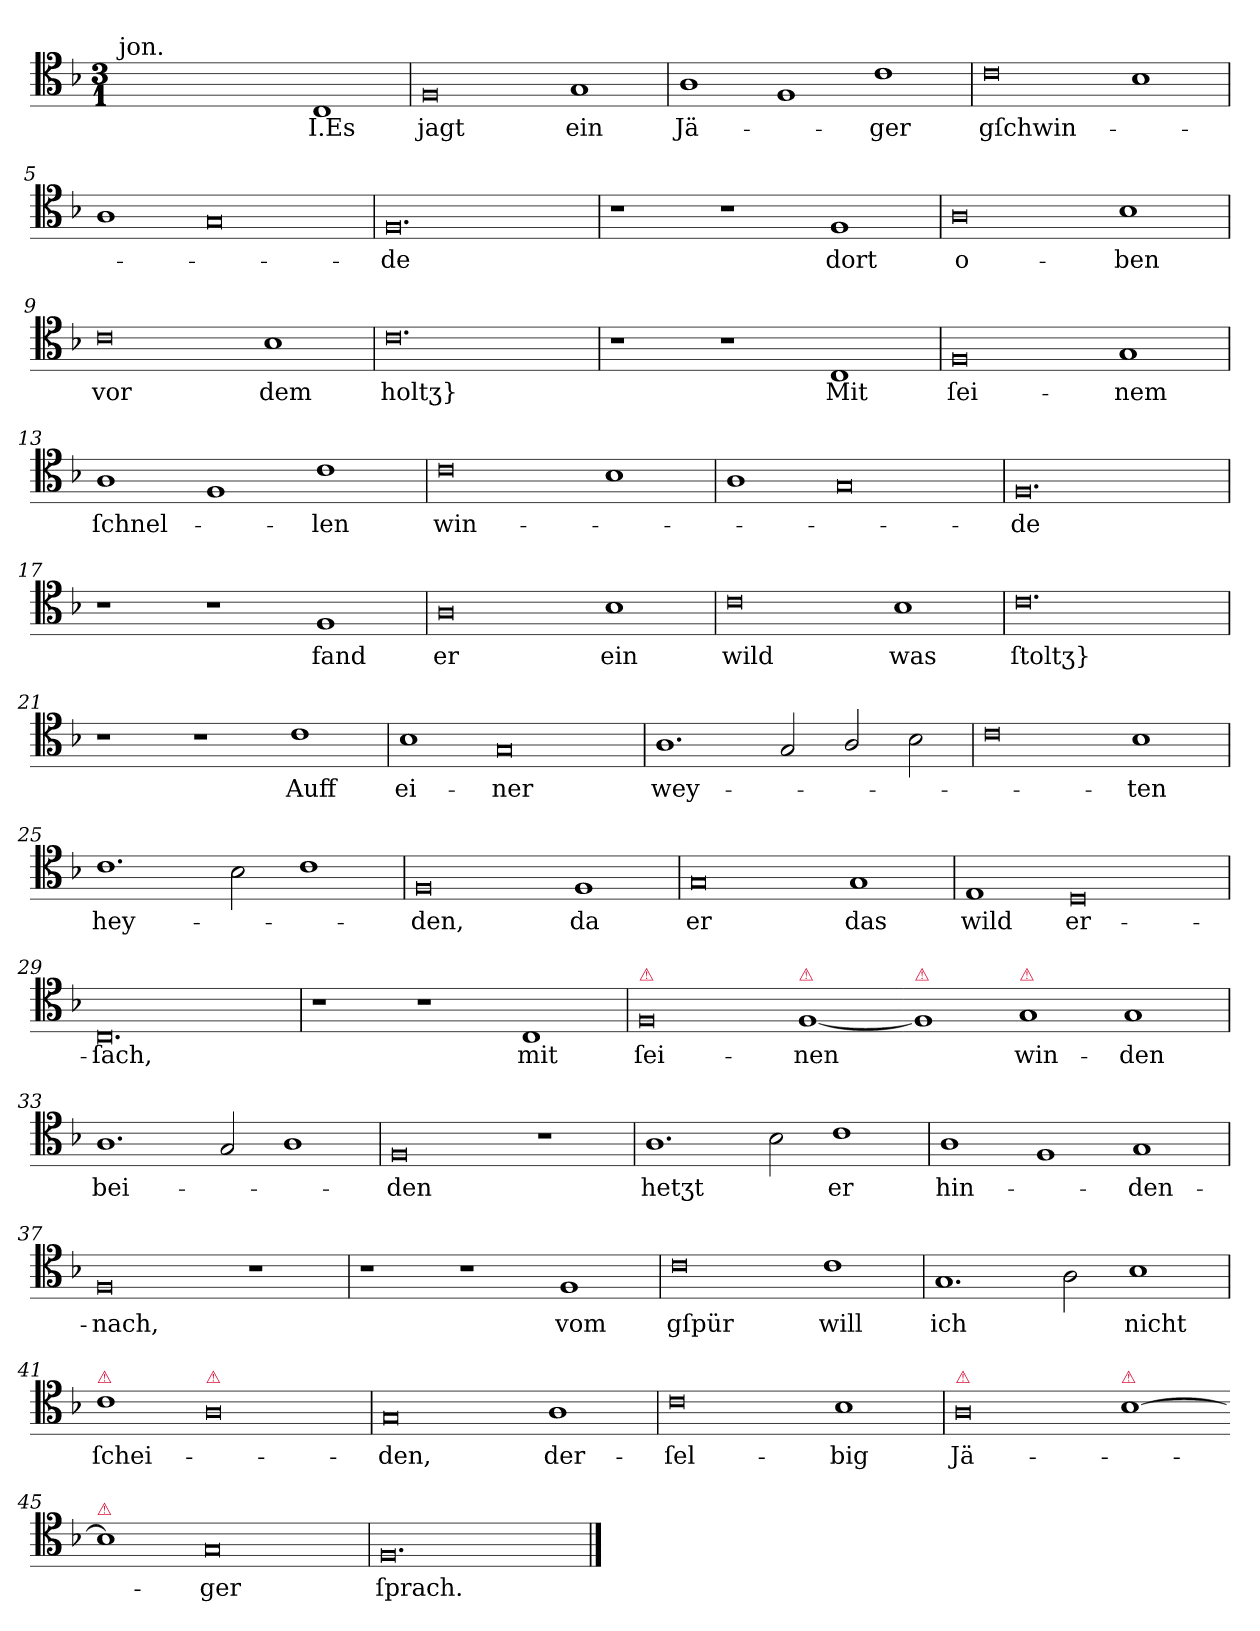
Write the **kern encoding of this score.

**kern	**text
*part1	*part1
*staff1	*staff1
*clefC4	*
*k[b-]	*
*F:ion	*
*M3/1	*
=1	=1
!LO:TX:a:t=jon.	!
1ryy	.
1ryy	.
1C	I.Es
=2	=2
0F	jagt
1G	ein
=3	=3
1A	Jä-
1F	.
1c	-ger
=4	=4
0c	gſchwin-
1B-	.
=5	=5
1A	.
0G	.
=6	=6
0.F	-de
=7	=7
1r	.
1r	.
1F	dort
=8	=8
0A	o-
1B-	-ben
=9	=9
0c	vor
1B-	dem
=10	=10
0.c	holtʒ}
=11	=11
1r	.
1r	.
1C	Mit
=12	=12
0F	ſei-
1G	nem
=13	=13
1A	ſchnel-
1F	.
1c	-len
=14	=14
0c	win-
1B-	.
=15	=15
1A	.
0G	.
=16	=16
0.F	-de
=17	=17
1r	.
1r	.
1F	fand
=18	=18
0A	er
1B-	ein
=19	=19
0c	wild
1B-	was
=20	=20
0.c	ſtoltʒ}
=21	=21
1r	.
1r	.
1c	Auff
=22	=22
1B-	ei-
0G	-ner
=23	=23
1.A	wey-
2G	.
2A/	.
2B-	.
=24	=24
0c	.
1B-	-ten
=25	=25
1.c	hey-
2B-	.
1c	.
=26	=26
0F	-den,
1F	da
=27	=27
0G	er
1G	das
=28	=28
1E	wild
0D	er-
=29	=29
0.C	-ſach,
=30	=30
1r	.
1r	.
1C	mit
=31	=31
!LO:TX:a:color=crimson:t=⚠	!
0F	ſei-
!LO:TX:a:color=crimson:t=⚠	!
[1F	-nen
=32-	=32-
!LO:TX:a:color=crimson:t=⚠	!
1F]	.
!LO:TX:a:color=crimson:t=⚠	!
1G	win-
1G	-den
=33	=33
1.A	bei-
2G	.
1A	.
=34	=34
0F	-den
1r	.
=35	=35
1.A	hetʒt
2B-	.
1c	er
=36	=36
1A	hin-
1F	.
1G	-den-
=37	=37
0F	-nach,
1r	.
=38	=38
1r	.
1r	.
1F	vom
=39	=39
0c	gſpür
1c	will
=40	=40
1.G	ich
2A	.
1B-	nicht
=41	=41
!LO:TX:a:color=crimson:t=⚠	!
1c	ſchei-
!LO:TX:a:color=crimson:t=⚠	!
0A	.
=42	=42
0G	-den,
1A	der-
=43	=43
0c	-ſel-
1B-	-big
=44	=44
!LO:TX:a:color=crimson:t=⚠	!
0A	Jä-
!LO:TX:a:color=crimson:t=⚠	!
[1B-	.
=45-	=45-
!LO:TX:a:color=crimson:t=⚠	!
1B-]	.
0G	-ger
=46	=46
0.F/	ſprach.
==	==
*-	*-
